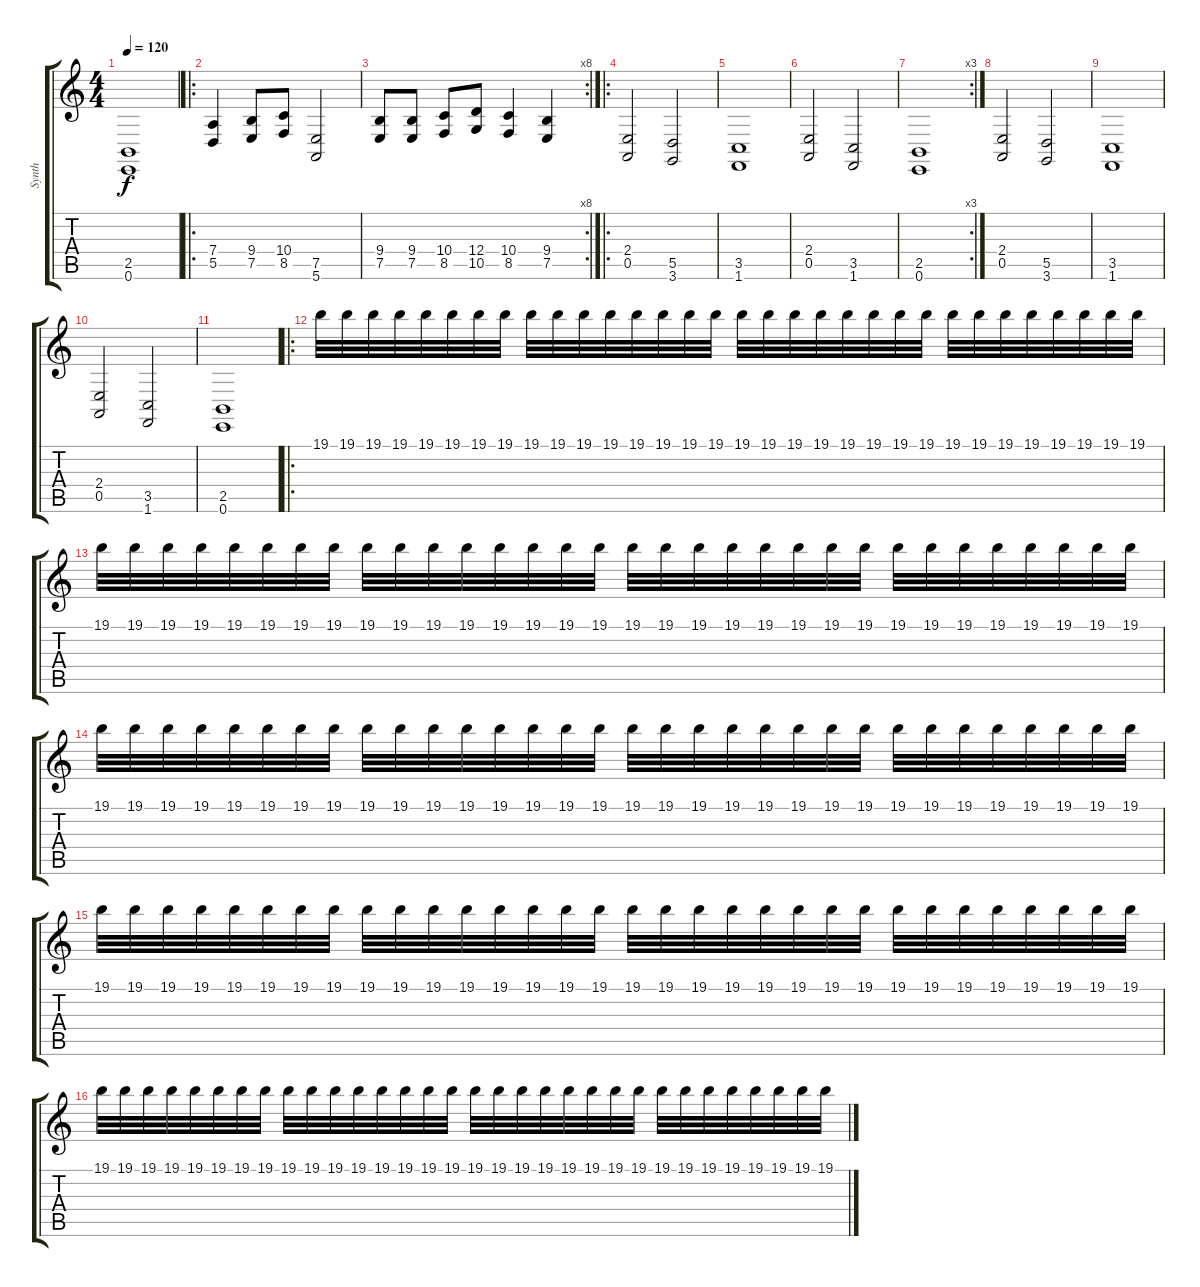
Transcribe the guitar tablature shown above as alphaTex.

\track ("Synth" "Synth") {instrument churchorgan}
\staff {score tabs}
\tuning (E4 B3 G3 D3 A2 E2) {hide}
\ts (4 4)
\tempo 120
\clef g2
\ks c
(2.5 0.6).1{dy f} |
\ro
(7.4 5.5).4 (9.4 7.5).8 (10.4 8.5).8 (7.5 5.6).2 |
\rc 8
(9.4 7.5).8 (9.4 7.5).8 (10.4 8.5).8 (12.4 10.5).8 (10.4 8.5).4 (9.4 7.5).4 |
\ro
(2.4 0.5).2 (5.5 3.6).2 |
(3.5 1.6).1 |
(2.4 0.5).2 (3.5 1.6).2 |
\rc 3
(2.5 0.6).1 |
(2.4 0.5).2 (5.5 3.6).2 |
(3.5 1.6).1 |
(2.4 0.5).2 (3.5 1.6).2 |
(2.5 0.6).1 |
\ro
19.1.32 19.1.32 19.1.32 19.1.32 19.1.32 19.1.32 19.1.32 19.1.32 19.1.32 19.1.32 19.1.32 19.1.32 19.1.32 19.1.32 19.1.32 19.1.32 19.1.32 19.1.32 19.1.32 19.1.32 19.1.32 19.1.32 19.1.32 19.1.32 19.1.32 19.1.32 19.1.32 19.1.32 19.1.32 19.1.32 19.1.32 19.1.32 |
19.1.32 19.1.32 19.1.32 19.1.32 19.1.32 19.1.32 19.1.32 19.1.32 19.1.32 19.1.32 19.1.32 19.1.32 19.1.32 19.1.32 19.1.32 19.1.32 19.1.32 19.1.32 19.1.32 19.1.32 19.1.32 19.1.32 19.1.32 19.1.32 19.1.32 19.1.32 19.1.32 19.1.32 19.1.32 19.1.32 19.1.32 19.1.32 |
19.1.32 19.1.32 19.1.32 19.1.32 19.1.32 19.1.32 19.1.32 19.1.32 19.1.32 19.1.32 19.1.32 19.1.32 19.1.32 19.1.32 19.1.32 19.1.32 19.1.32 19.1.32 19.1.32 19.1.32 19.1.32 19.1.32 19.1.32 19.1.32 19.1.32 19.1.32 19.1.32 19.1.32 19.1.32 19.1.32 19.1.32 19.1.32 |
19.1.32 19.1.32 19.1.32 19.1.32 19.1.32 19.1.32 19.1.32 19.1.32 19.1.32 19.1.32 19.1.32 19.1.32 19.1.32 19.1.32 19.1.32 19.1.32 19.1.32 19.1.32 19.1.32 19.1.32 19.1.32 19.1.32 19.1.32 19.1.32 19.1.32 19.1.32 19.1.32 19.1.32 19.1.32 19.1.32 19.1.32 19.1.32 |
19.1.32 19.1.32 19.1.32 19.1.32 19.1.32 19.1.32 19.1.32 19.1.32 19.1.32 19.1.32 19.1.32 19.1.32 19.1.32 19.1.32 19.1.32 19.1.32 19.1.32 19.1.32 19.1.32 19.1.32 19.1.32 19.1.32 19.1.32 19.1.32 19.1.32 19.1.32 19.1.32 19.1.32 19.1.32 19.1.32 19.1.32 19.1.32
